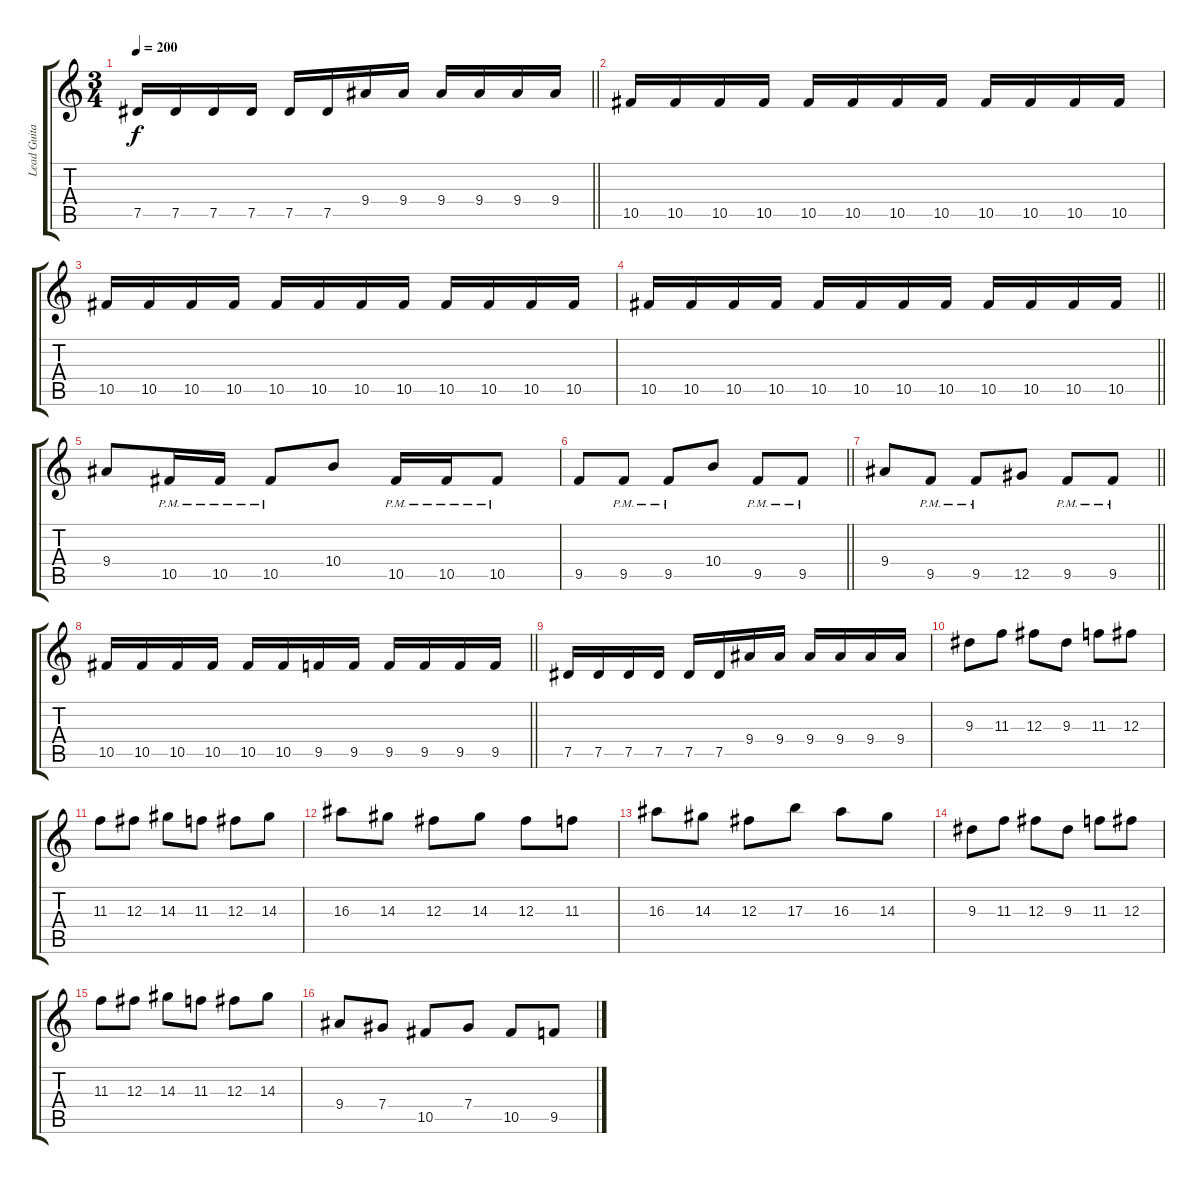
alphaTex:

\track ("Lead Guitar" "Lead Guita") {instrument acousticguitarsteel}
\staff {score tabs}
\tuning (Eb4 Bb3 Gb3 Db3 Ab2 Eb2) {hide}
\ts (3 4)
\tempo 200
\clef g2
\barLineRight lightlight
\ks c
7.5.16{dy f} 7.5.16 7.5.16 7.5.16 7.5.16 7.5.16 9.4.16 9.4.16 9.4.16 9.4.16 9.4.16 9.4.16 |
10.5.16 10.5.16 10.5.16 10.5.16 10.5.16 10.5.16 10.5.16 10.5.16 10.5.16 10.5.16 10.5.16 10.5.16 |
10.5.16 10.5.16 10.5.16 10.5.16 10.5.16 10.5.16 10.5.16 10.5.16 10.5.16 10.5.16 10.5.16 10.5.16 |
\barLineRight lightlight
10.5.16 10.5.16 10.5.16 10.5.16 10.5.16 10.5.16 10.5.16 10.5.16 10.5.16 10.5.16 10.5.16 10.5.16 |
9.4.8 10.5{pm}.16 10.5{pm}.16 10.5{pm}.8 10.4.8 10.5{pm}.16 10.5{pm}.16 10.5{pm}.8 |
\barLineRight lightlight
9.5.8 9.5{pm}.8 9.5{pm}.8 10.4.8 9.5{pm}.8 9.5{pm}.8 |
\barLineRight lightlight
9.4.8 9.5{pm}.8 9.5{pm}.8 12.5.8 9.5{pm}.8 9.5{pm}.8 |
\barLineRight lightlight
10.5.16 10.5.16 10.5.16 10.5.16 10.5.16 10.5.16 9.5.16 9.5.16 9.5.16 9.5.16 9.5.16 9.5.16 |
7.5.16 7.5.16 7.5.16 7.5.16 7.5.16 7.5.16 9.4.16 9.4.16 9.4.16 9.4.16 9.4.16 9.4.16 |
9.3.8 11.3.8 12.3.8 9.3.8 11.3.8 12.3.8 |
11.3.8 12.3.8 14.3.8 11.3.8 12.3.8 14.3.8 |
16.3.8 14.3.8 12.3.8 14.3.8 12.3.8 11.3.8 |
16.3.8 14.3.8 12.3.8 17.3.8 16.3.8 14.3.8 |
9.3.8 11.3.8 12.3.8 9.3.8 11.3.8 12.3.8 |
11.3.8 12.3.8 14.3.8 11.3.8 12.3.8 14.3.8 |
9.4.8 7.4.8 10.5.8 7.4.8 10.5.8 9.5.8
